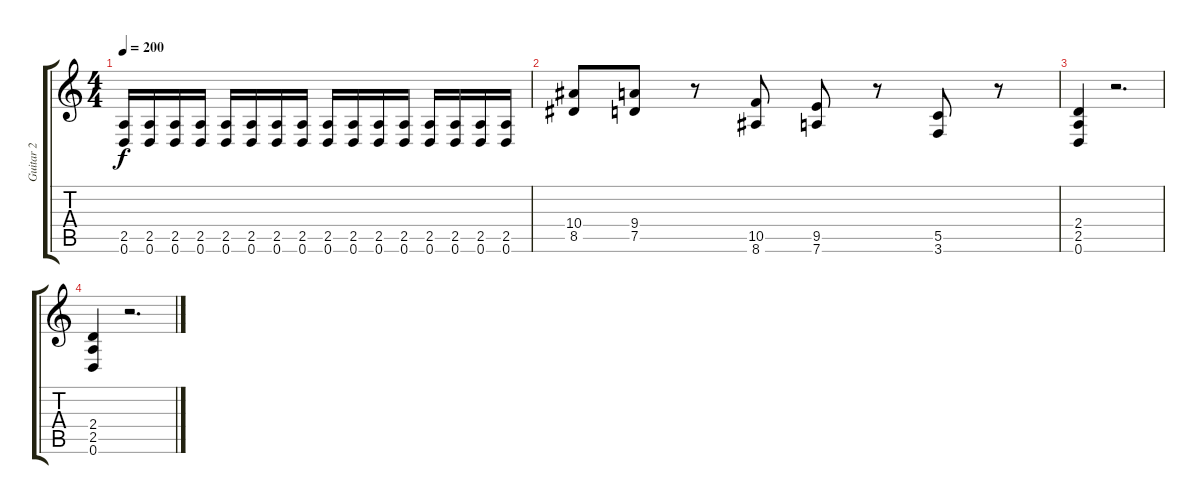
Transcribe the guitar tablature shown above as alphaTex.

\track ("Guitar 2" "Guitar 2") {instrument distortionguitar}
\staff {score tabs}
\tuning (D4 A3 F3 C3 G2 D2) {hide}
\ts (4 4)
\tempo 200
\clef g2
\ks c
(2.5 0.6).16{dy f} (2.5 0.6).16 (2.5 0.6).16 (2.5 0.6).16 (2.5 0.6).16 (2.5 0.6).16 (2.5 0.6).16 (2.5 0.6).16 (2.5 0.6).16 (2.5 0.6).16 (2.5 0.6).16 (2.5 0.6).16 (2.5 0.6).16 (2.5 0.6).16 (2.5 0.6).16 (2.5 0.6).16 |
(10.4 8.5).8 (9.4 7.5).8 r.8 (10.5 8.6).8 (9.5 7.6).8 r.8 (5.5 3.6).8 r.8 |
(2.4 2.5 0.6).4 r.2{d} |
(2.4 2.5 0.6).4 r.2{d}
